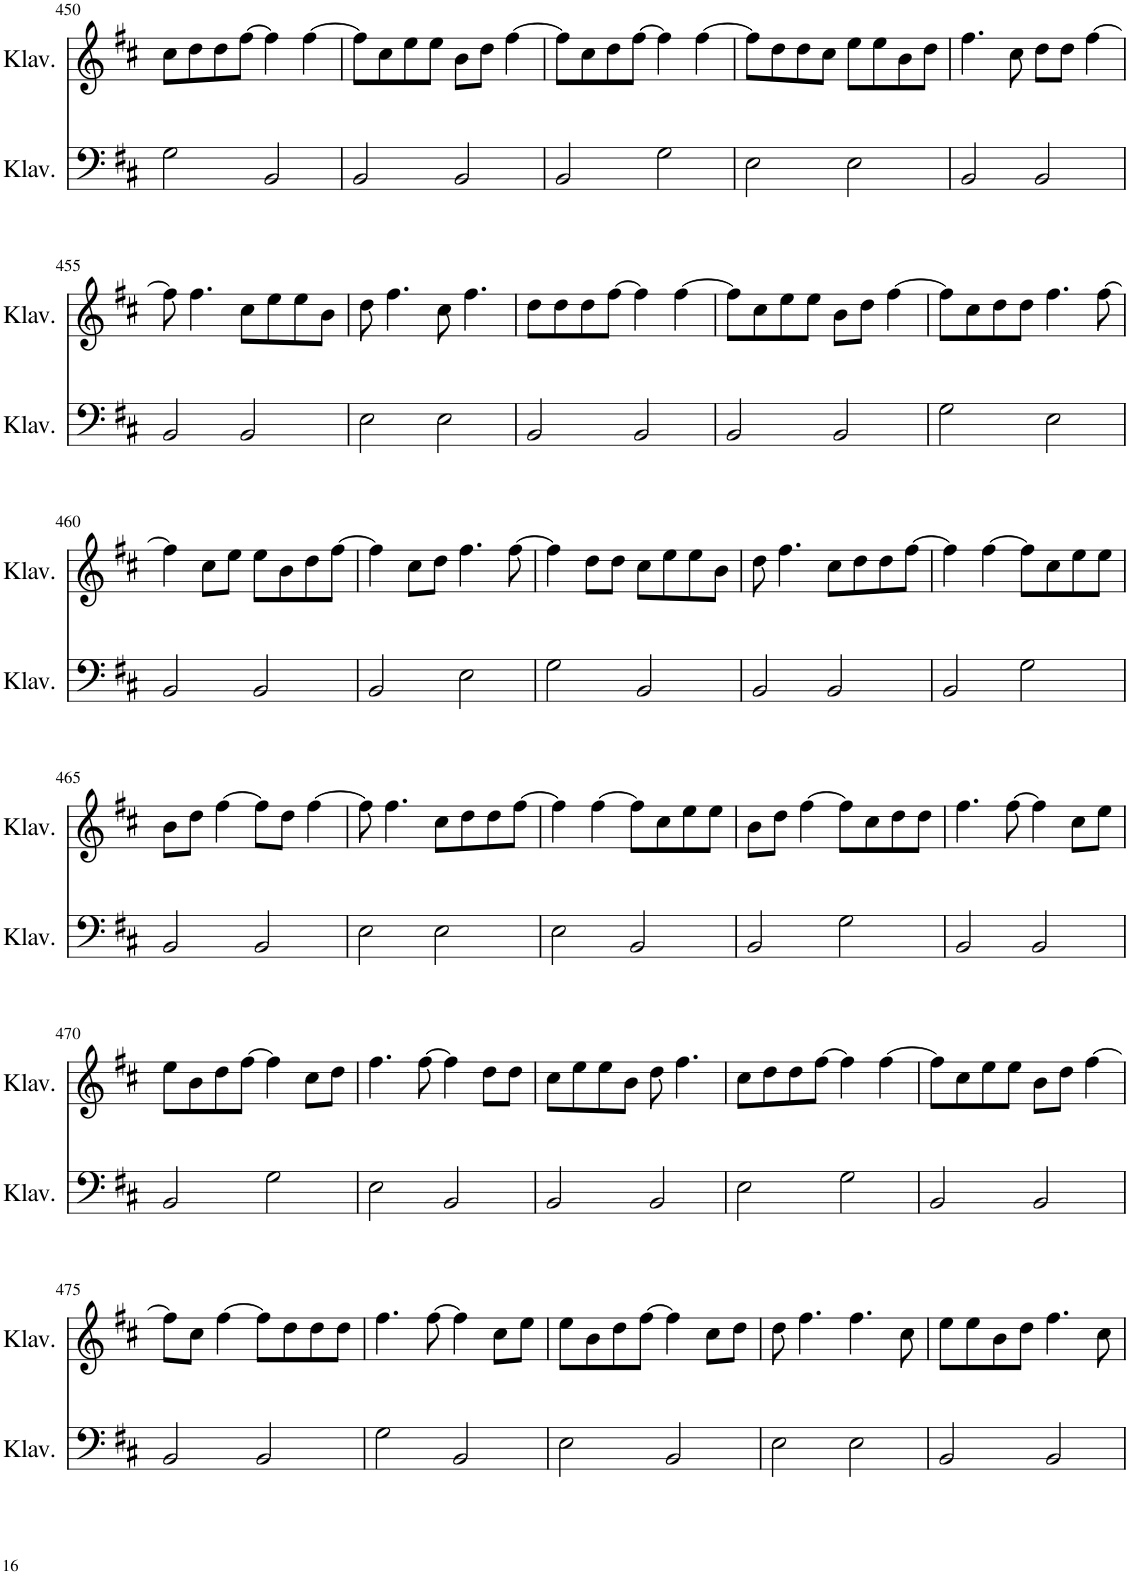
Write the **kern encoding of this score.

**kern	**kern
*part2	*part1
*staff2	*staff1
*I"Klavier	*I"Klavier
*I'Klav.	*I'Klav.
!!LO:PB:g=z
*clefF4	*clefG2
*k[f#c#]	*k[f#c#]
*M4/4	*M4/4
=450	=450
2G\	8cc#\L
.	8dd\
.	8dd\
.	[8ff#\J
2BB/	4ff#\]
.	[4ff#\
=451	=451
2BB/	8ff#\L]
.	8cc#\
.	8ee\
.	8ee\J
2BB/	8b\L
.	8dd\J
.	[4ff#\
=452	=452
2BB/	8ff#\L]
.	8cc#\
.	8dd\
.	[8ff#\J
2G\	4ff#\]
.	[4ff#\
=453	=453
2E\	8ff#\L]
.	8dd\
.	8dd\
.	8cc#\J
2E\	8ee\L
.	8ee\
.	8b\
.	8dd\J
=454	=454
2BB/	4.ff#\
.	8cc#\
2BB/	8dd\L
.	8dd\J
.	[4ff#\
!!LO:LB:g=z
=455	=455
2BB/	8ff#\]
.	4.ff#\
2BB/	8cc#\L
.	8ee\
.	8ee\
.	8b\J
=456	=456
2E\	8dd\
.	4.ff#\
2E\	8cc#\
.	4.ff#\
=457	=457
2BB/	8dd\L
.	8dd\
.	8dd\
.	[8ff#\J
2BB/	4ff#\]
.	[4ff#\
=458	=458
2BB/	8ff#\L]
.	8cc#\
.	8ee\
.	8ee\J
2BB/	8b\L
.	8dd\J
.	[4ff#\
=459	=459
2G\	8ff#\L]
.	8cc#\
.	8dd\
.	8dd\J
2E\	4.ff#\
.	[8ff#\
!!LO:LB:g=z
=460	=460
2BB/	4ff#\]
.	8cc#\L
.	8ee\J
2BB/	8ee\L
.	8b\
.	8dd\
.	[8ff#\J
=461	=461
2BB/	4ff#\]
.	8cc#\L
.	8dd\J
2E\	4.ff#\
.	[8ff#\
=462	=462
2G\	4ff#\]
.	8dd\L
.	8dd\J
2BB/	8cc#\L
.	8ee\
.	8ee\
.	8b\J
=463	=463
2BB/	8dd\
.	4.ff#\
2BB/	8cc#\L
.	8dd\
.	8dd\
.	[8ff#\J
=464	=464
2BB/	4ff#\]
.	[4ff#\
2G\	8ff#\L]
.	8cc#\
.	8ee\
.	8ee\J
!!LO:LB:g=z
=465	=465
2BB/	8b\L
.	8dd\J
.	[4ff#\
2BB/	8ff#\L]
.	8dd\J
.	[4ff#\
=466	=466
2E\	8ff#\]
.	4.ff#\
2E\	8cc#\L
.	8dd\
.	8dd\
.	[8ff#\J
=467	=467
2E\	4ff#\]
.	[4ff#\
2BB/	8ff#\L]
.	8cc#\
.	8ee\
.	8ee\J
=468	=468
2BB/	8b\L
.	8dd\J
.	[4ff#\
2G\	8ff#\L]
.	8cc#\
.	8dd\
.	8dd\J
=469	=469
2BB/	4.ff#\
.	[8ff#\
2BB/	4ff#\]
.	8cc#\L
.	8ee\J
!!LO:LB:g=z
=470	=470
2BB/	8ee\L
.	8b\
.	8dd\
.	[8ff#\J
2G\	4ff#\]
.	8cc#\L
.	8dd\J
=471	=471
2E\	4.ff#\
.	[8ff#\
2BB/	4ff#\]
.	8dd\L
.	8dd\J
=472	=472
2BB/	8cc#\L
.	8ee\
.	8ee\
.	8b\J
2BB/	8dd\
.	4.ff#\
=473	=473
2E\	8cc#\L
.	8dd\
.	8dd\
.	[8ff#\J
2G\	4ff#\]
.	[4ff#\
=474	=474
2BB/	8ff#\L]
.	8cc#\
.	8ee\
.	8ee\J
2BB/	8b\L
.	8dd\J
.	[4ff#\
!!LO:LB:g=z
=475	=475
2BB/	8ff#\L]
.	8cc#\J
.	[4ff#\
2BB/	8ff#\L]
.	8dd\
.	8dd\
.	8dd\J
=476	=476
2G\	4.ff#\
.	[8ff#\
2BB/	4ff#\]
.	8cc#\L
.	8ee\J
=477	=477
2E\	8ee\L
.	8b\
.	8dd\
.	[8ff#\J
2BB/	4ff#\]
.	8cc#\L
.	8dd\J
=478	=478
2E\	8dd\
.	4.ff#\
2E\	4.ff#\
.	8cc#\
=479	=479
2BB/	8ee\L
.	8ee\
.	8b\
.	8dd\J
2BB/	4.ff#\
.	8cc#\
=	=
*-	*-
